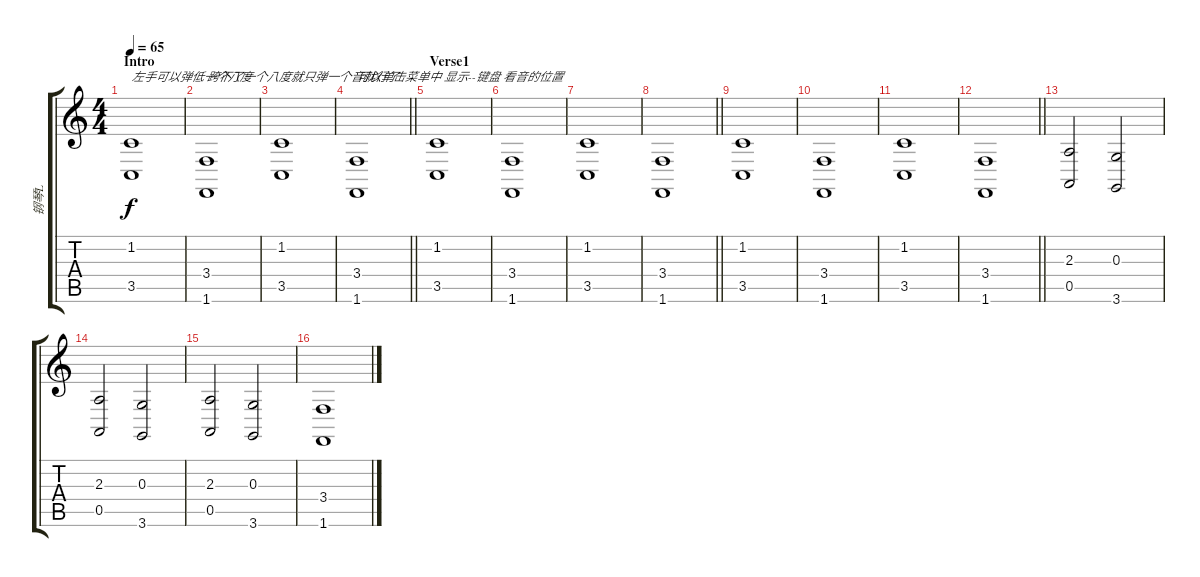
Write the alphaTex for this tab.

\track ("钢琴L" "钢琴L") {instrument brightacousticpiano}
\staff {score tabs}
\tuning (E4 B3 G3 D3 A2 E2) {hide}
\ts (4 4)
\section ("" "Intro")
\tempo 65
\clef g2
\ks c
(1.2 3.5).1{txt "左手可以弹低一个八度" dy f instrument brightacousticpiano} |
(3.4 1.6).1{txt "跨不了一个八度就只弹一个音就行了"} |
(1.2 3.5).1 |
\barLineRight lightlight
(3.4 1.6).1{txt "可以单击菜单中 显示--键盘 看音的位置"} |
\section ("" "Verse1")
(1.2 3.5).1 |
(3.4 1.6).1 |
(1.2 3.5).1 |
\barLineRight lightlight
(3.4 1.6).1 |
(1.2 3.5).1 |
(3.4 1.6).1 |
(1.2 3.5).1 |
\barLineRight lightlight
(3.4 1.6).1 |
(2.3 0.5).2 (0.3 3.6).2 |
(2.3 0.5).2 (0.3 3.6).2 |
(2.3 0.5).2 (0.3 3.6).2 |
(3.4 1.6).1
